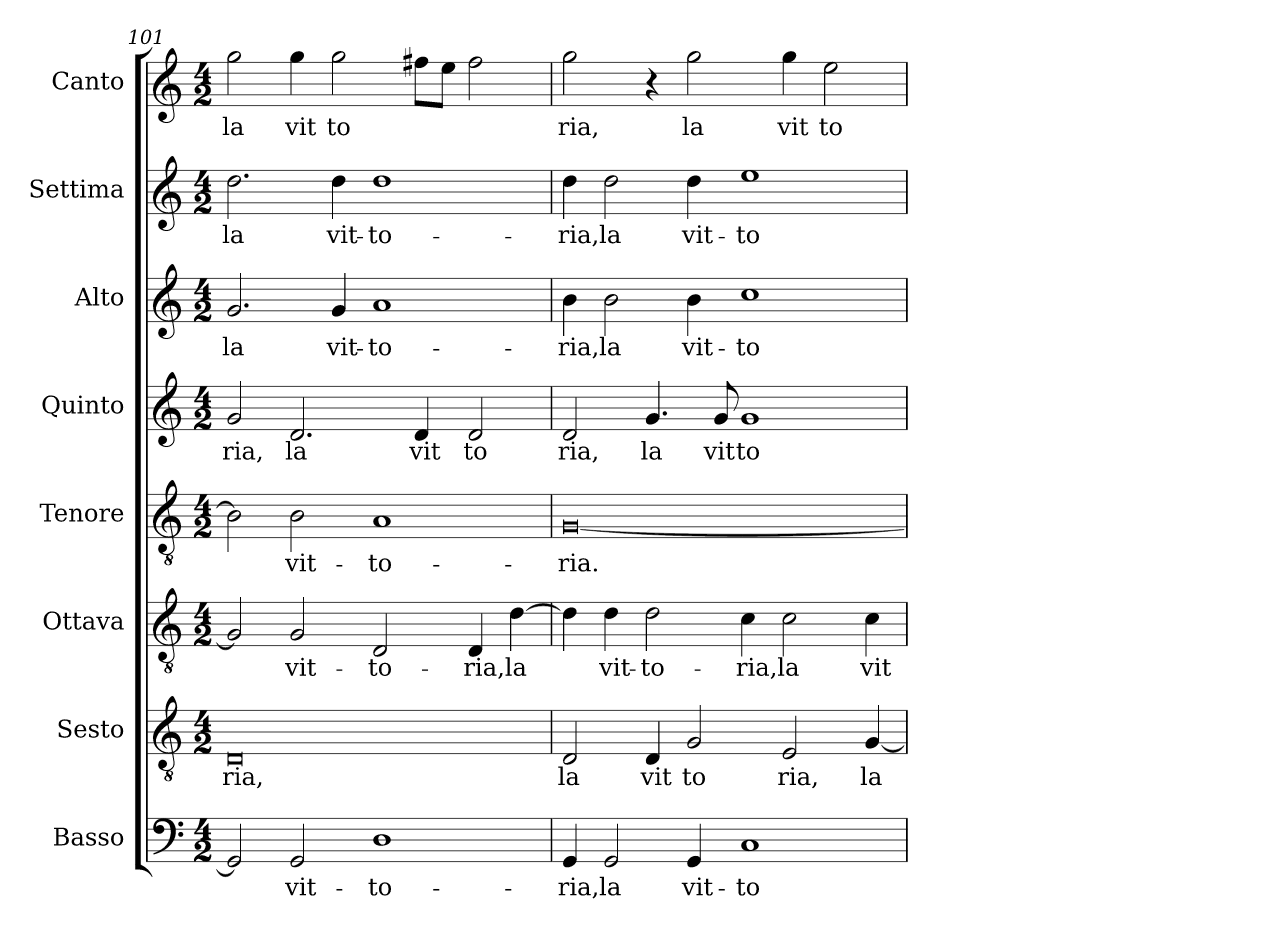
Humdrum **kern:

**kern	**text	**kern	**text	**kern	**text	**kern	**text	**kern	**text	**kern	**text	**kern	**text	**kern	**text
*part8	*part8	*part7	*part7	*part6	*part6	*part5	*part5	*part4	*part4	*part3	*part3	*part2	*part2	*part1	*part1
*staff8	*staff8	*staff7	*staff7	*staff6	*staff6	*staff5	*staff5	*staff4	*staff4	*staff3	*staff3	*staff2	*staff2	*staff1	*staff1
*I"Basso	*	*I"Sesto	*	*I"Ottava	*	*I"Tenore	*	*I"Quinto	*	*I"Alto	*	*I"Settima	*	*I"Canto	*
*I'Basso	*	*I'Sesto	*	*I'Ottava	*	*I'Tenore	*	*I'Quinto	*	*I'Alto	*	*I'Settima	*	*I'Canto	*
*clefF4	*	*clefGv2	*	*clefGv2	*	*clefGv2	*	*clefG2	*	*clefG2	*	*clefG2	*	*clefG2	*
*M4/2	*	*M4/2	*	*M4/2	*	*M4/2	*	*M4/2	*	*M4/2	*	*M4/2	*	*M4/2	*
=101	=101	=101	=101	=101	=101	=101	=101	=101	=101	=101	=101	=101	=101	=101	=101
!	!	!	!LO:LY:b:cj	!	!	!	!	!	!LO:LY:b:cj	!	!LO:LY:b:cj	!	!LO:LY:b:cj	!	!LO:LY:b:cj
2GG/]	.	0D	ria,	2G/]	.	2B\]	.	2g/	ria,	2.g/	la	2.dd\	la	2gg\	la
!	!LO:LY:b:cj	!	!	!	!LO:LY:b:cj	!	!LO:LY:b:cj	!	!LO:LY:b:cj	!	!	!	!	!	!LO:LY:b:cj
2GG/	vit-	.	.	2G/	vit-	2B\	vit-	2.d/	la	.	.	.	.	4gg\	vit
!	!	!	!	!	!	!	!	!	!	!	!LO:LY:b:cj	!	!LO:LY:b:cj	!	!LO:LY:b:cj
.	.	.	.	.	.	.	.	.	.	4g/	vit-	4dd\	vit-	2gg\	to
!	!LO:LY:b:cj	!	!	!	!LO:LY:b:cj	!	!LO:LY:b:cj	!	!	!	!LO:LY:b:cj	!	!LO:LY:b:cj	!	!
1D	-to-	.	.	2D/	-to-	1A	-to-	.	.	1a	-to-	1dd	-to-	.	.
!	!	!	!	!	!	!	!	!	!LO:LY:b:cj	!	!	!	!	!	!
.	.	.	.	.	.	.	.	4d/	vit	.	.	.	.	8ff#\L	.
.	.	.	.	.	.	.	.	.	.	.	.	.	.	8ee\J	.
!	!	!	!	!	!LO:LY:b:cj	!	!	!	!LO:LY:b:cj	!	!	!	!	!	!
.	.	.	.	4D/	-ria,	.	.	2d/	to	.	.	.	.	2ff#\	.
!	!	!	!	!	!LO:LY:b:cj	!	!	!	!	!	!	!	!	!	!
.	.	.	.	[>4d\	la	.	.	.	.	.	.	.	.	.	.
=102	=102	=102	=102	=102	=102	=102	=102	=102	=102	=102	=102	=102	=102	=102	=102
!	!LO:LY:b:cj	!	!LO:LY:b:cj	!	!	!	!LO:LY:b:cj	!	!LO:LY:b:cj	!	!LO:LY:b:cj	!	!LO:LY:b:cj	!	!LO:LY:b:cj
4GG/	-ria,	2D/	la	4d\]	.	[<0G	-ria.	2d/	ria,	4b\	-ria,	4dd\	-ria,	2gg\	ria,
!	!LO:LY:b:cj	!	!	!	!LO:LY:b:cj	!	!	!	!	!	!LO:LY:b:cj	!	!LO:LY:b:cj	!	!
2GG/	la	.	.	4d\	vit-	.	.	.	.	2b\	la	2dd\	la	.	.
!	!	!	!LO:LY:b:cj	!	!LO:LY:b:cj	!	!	!	!LO:LY:b:cj	!	!	!	!	!	!
.	.	4D/	vit	2d\	-to-	.	.	4.g/	la	.	.	.	.	4r	.
!	!LO:LY:b:cj	!	!LO:LY:b:cj	!	!	!	!	!	!	!	!LO:LY:b:cj	!	!LO:LY:b:cj	!	!LO:LY:b:cj
4GG/	vit-	2G/	to	.	.	.	.	.	.	4b\	vit-	4dd\	vit-	2gg\	la
!	!	!	!	!	!	!	!	!	!LO:LY:b:cj	!	!	!	!	!	!
.	.	.	.	.	.	.	.	8g/	vit	.	.	.	.	.	.
!	!LO:LY:b:cj	!	!	!	!LO:LY:b:cj	!	!	!	!LO:LY:b:cj	!	!LO:LY:b:cj	!	!LO:LY:b:cj	!	!
1C	-to-	.	.	4c\	-ria,	.	.	1g	to	1cc	-to-	1ee	-to-	.	.
!	!	!	!LO:LY:b:cj	!	!LO:LY:b:cj	!	!	!	!	!	!	!	!	!	!LO:LY:b:cj
.	.	2E/	ria,	2c\	la	.	.	.	.	.	.	.	.	4gg\	vit
!	!	!	!	!	!	!	!	!	!	!	!	!	!	!	!LO:LY:b:cj
.	.	.	.	.	.	.	.	.	.	.	.	.	.	2ee\	to
!	!	!	!LO:LY:b:cj	!	!LO:LY:b:cj	!	!	!	!	!	!	!	!	!	!
.	.	[<4G/	la	4c\	vit-	.	.	.	.	.	.	.	.	.	.
=	=	=	=	=	=	=	=	=	=	=	=	=	=	=	=
*-	*-	*-	*-	*-	*-	*-	*-	*-	*-	*-	*-	*-	*-	*-	*-
